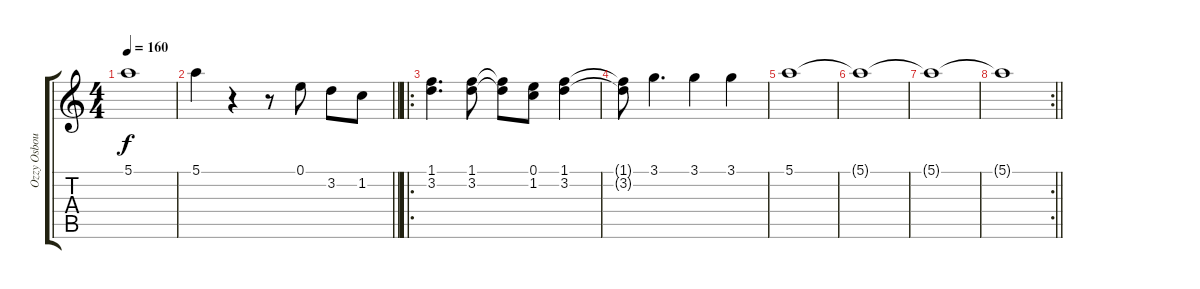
\track ("Ozzy Osbourne" "Ozzy Osbou") {instrument acousticguitarsteel}
\staff {score tabs}
\tuning (E4 B3 G3 D3 A2 E2) {hide}
\ts (4 4)
\tempo 160
\clef g2
\ks aminor
5.1{t}.1{dy f} |
\barLineRight lightlight
5.1.4 r.4 r.8 0.1.8 3.2.8 1.2.8 |
\ro
(1.1 3.2).4{d} (1.1 3.2).8 (1.1{t} 3.2{t}).8 (0.1 1.2).8 (1.1 3.2).4 |
(1.1{t} 3.2{t}).8 3.1.4{d} 3.1.4 3.1.4 |
5.1.1 |
5.1{t}.1 |
5.1{t}.1 |
\rc 2
\barLineRight lightlight
5.1{t}.1
